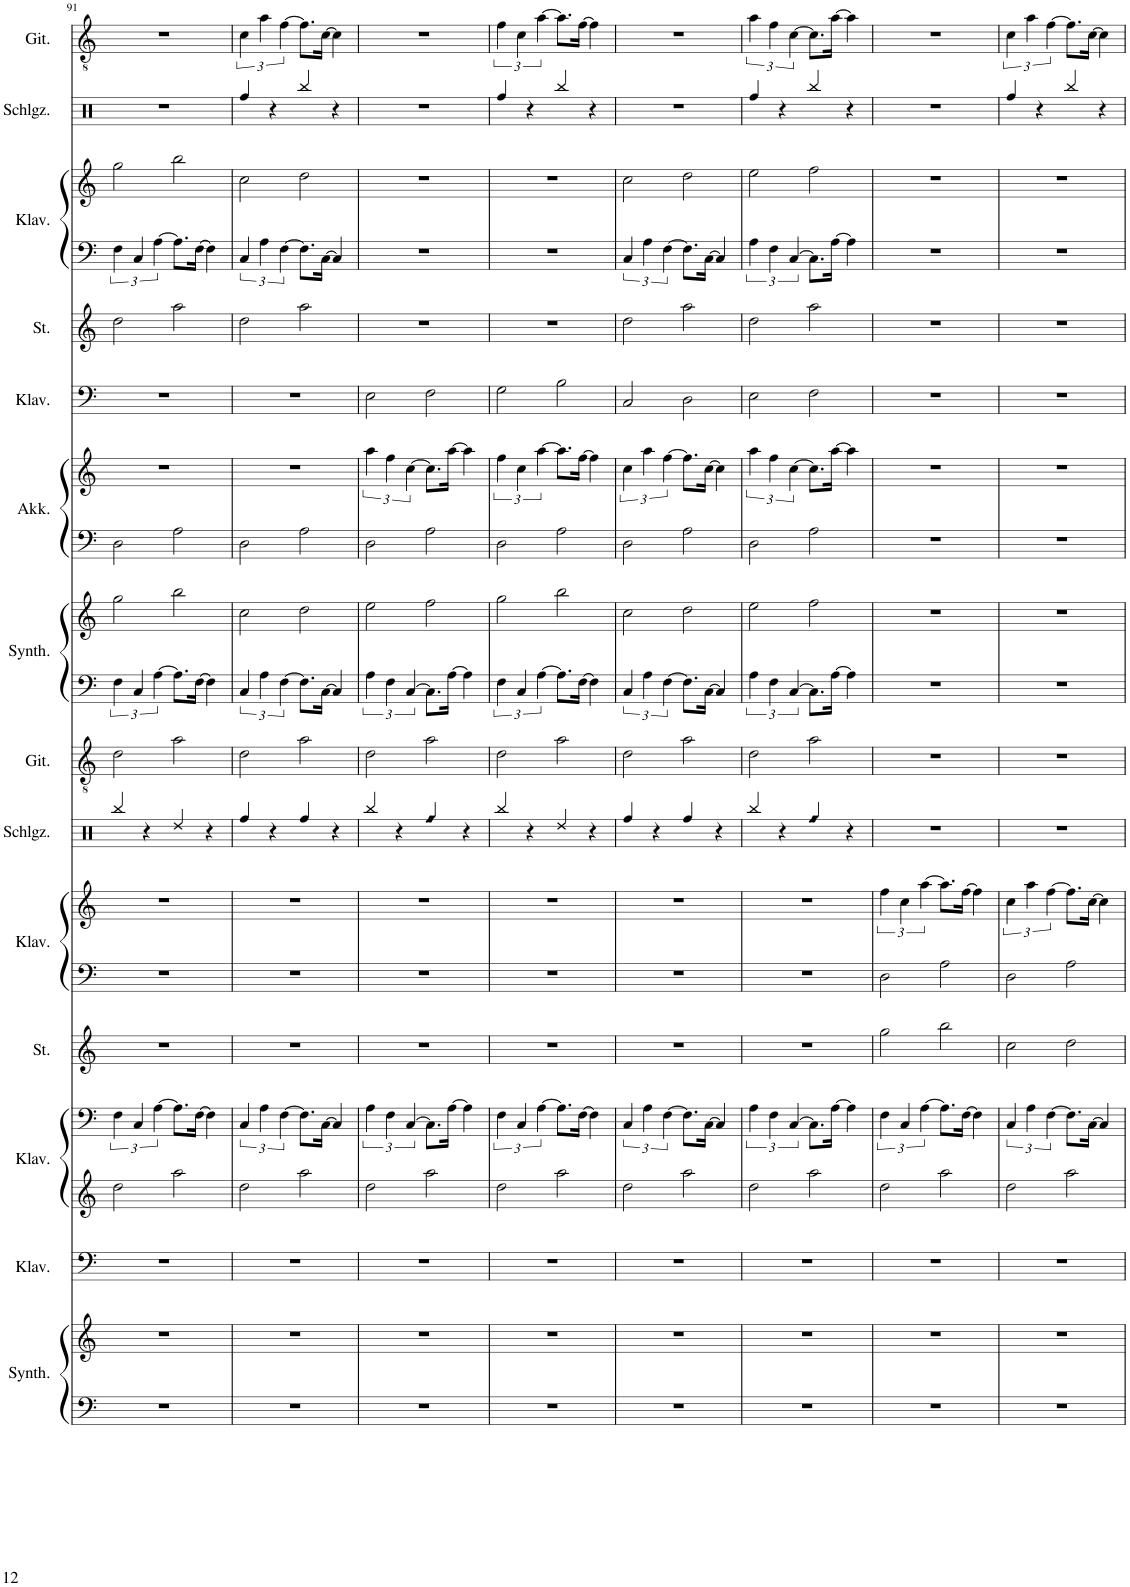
**kern	**kern	**kern	**kern	**kern	**kern	**kern	**kern	**kern	**kern	**kern	**kern	**kern	**kern	**kern	**kern	**kern	**kern	**kern	**kern
*part14	*part14	*part13	*part12	*part12	*part11	*part10	*part10	*part9	*part8	*part7	*part7	*part6	*part6	*part5	*part4	*part3	*part3	*part2	*part1
*staff20	*staff19	*staff18	*staff17	*staff16	*staff15	*staff14	*staff13	*staff12	*staff11	*staff10	*staff9	*staff8	*staff7	*staff6	*staff5	*staff4	*staff3	*staff2	*staff1
*I"Pad Synthesizer	*	*I"Klavier	*I"Klavier	*	*I"Streichinstrumente	*I"Klavier	*	*I"Schlagzeug	*I"Akustische Gitarre	*I"Pad Synthesizer	*	*I"Akkordeon	*	*I"Klavier	*I"Streichinstrumente	*I"Klavier	*	*I"Schlagzeug	*I"Akustische Gitarre
*I'Synth.	*	*I'Klav.	*I'Klav.	*	*I'St.	*I'Klav.	*	*I'Schlgz.	*I'Git.	*I'Synth.	*	*I'Akk.	*	*I'Klav.	*I'St.	*I'Klav.	*	*I'Schlgz.	*I'Git.
!!LO:PB:g=z
*clefF4	*clefG2	*clefF4	*clefG2	*clefF4	*clefG2	*clefF4	*clefG2	*clefX	*clefGv2	*clefF4	*clefG2	*clefF4	*clefG2	*clefF4	*clefG2	*clefF4	*clefG2	*clefX	*clefGv2
*k[]	*k[]	*k[]	*k[]	*k[]	*k[]	*k[]	*k[]	*k[]	*k[]	*k[]	*k[]	*k[]	*k[]	*k[]	*k[]	*k[]	*k[]	*k[]	*k[]
*M4/4	*M4/4	*M4/4	*M4/4	*M4/4	*M4/4	*M4/4	*M4/4	*M4/4	*M4/4	*M4/4	*M4/4	*M4/4	*M4/4	*M4/4	*M4/4	*M4/4	*M4/4	*M4/4	*M4/4
=91	=91	=91	=91	=91	=91	=91	=91	=91	=91	=91	=91	=91	=91	=91	=91	=91	=91	=91	=91
1r	1r	1r	2dd\	6F\	1r	1r	1r	4Rbb/	2d\	6F\	2gg\	2D\	1r	1r	2dd\	6F\	2gg\	1r	1r
.	.	.	.	6C/	.	.	.	.	.	6C/	.	.	.	.	.	6C/	.	.	.
.	.	.	.	.	.	.	.	4r	.	.	.	.	.	.	.	.	.	.	.
.	.	.	.	[6A\	.	.	.	.	.	[6A\	.	.	.	.	.	[6A\	.	.	.
.	.	.	2aa\	8.A\L]	.	.	.	4Rdd/	2a\	8.A\L]	2bb\	2A\	.	.	2aa\	8.A\L]	2bb\	.	.
.	.	.	.	[16F\Jk	.	.	.	.	.	[16F\Jk	.	.	.	.	.	[16F\Jk	.	.	.
.	.	.	.	4F\]	.	.	.	4r	.	4F\]	.	.	.	.	.	4F\]	.	.	.
=92	=92	=92	=92	=92	=92	=92	=92	=92	=92	=92	=92	=92	=92	=92	=92	=92	=92	=92	=92
1r	1r	1r	2dd\	6C/	1r	1r	1r	4Rff/	2d\	6C/	2cc\	2D\	1r	1r	2dd\	6C/	2cc\	4Rff/	6c\
.	.	.	.	6A\	.	.	.	.	.	6A\	.	.	.	.	.	6A\	.	.	6a\
.	.	.	.	.	.	.	.	4r	.	.	.	.	.	.	.	.	.	4r	.
.	.	.	.	[6F\	.	.	.	.	.	[6F\	.	.	.	.	.	[6F\	.	.	[6f\
.	.	.	2aa\	8.F\L]	.	.	.	4Rff/	2a\	8.F\L]	2dd\	2A\	.	.	2aa\	8.F\L]	2dd\	4Rbb/	8.f\L]
.	.	.	.	[16C\Jk	.	.	.	.	.	[16C\Jk	.	.	.	.	.	[16C\Jk	.	.	[16c\Jk
.	.	.	.	4C/]	.	.	.	4r	.	4C/]	.	.	.	.	.	4C/]	.	4r	4c\]
=93	=93	=93	=93	=93	=93	=93	=93	=93	=93	=93	=93	=93	=93	=93	=93	=93	=93	=93	=93
1r	1r	1r	2dd\	6A\	1r	1r	1r	4Rbb/	2d\	6A\	2ee\	2D\	6aa\	2E\	1r	1r	1r	1r	1r
.	.	.	.	6F\	.	.	.	.	.	6F\	.	.	6ff\	.	.	.	.	.	.
.	.	.	.	.	.	.	.	4r	.	.	.	.	.	.	.	.	.	.	.
.	.	.	.	[6C/	.	.	.	.	.	[6C/	.	.	[6cc\	.	.	.	.	.	.
!	!	!	!	!	!	!	!	!LO:N:head=diamond	!	!	!	!	!	!	!	!	!	!	!
.	.	.	2aa\	8.C\L]	.	.	.	4Rff/	2a\	8.C\L]	2ff\	2A\	8.cc\L]	2F\	.	.	.	.	.
.	.	.	.	[16A\Jk	.	.	.	.	.	[16A\Jk	.	.	[16aa\Jk	.	.	.	.	.	.
.	.	.	.	4A\]	.	.	.	4r	.	4A\]	.	.	4aa\]	.	.	.	.	.	.
=94	=94	=94	=94	=94	=94	=94	=94	=94	=94	=94	=94	=94	=94	=94	=94	=94	=94	=94	=94
1r	1r	1r	2dd\	6F\	1r	1r	1r	4Rbb/	2d\	6F\	2gg\	2D\	6ff\	2G\	1r	1r	1r	4Rff/	6f\
.	.	.	.	6C/	.	.	.	.	.	6C/	.	.	6cc\	.	.	.	.	.	6c\
.	.	.	.	.	.	.	.	4r	.	.	.	.	.	.	.	.	.	4r	.
.	.	.	.	[6A\	.	.	.	.	.	[6A\	.	.	[6aa\	.	.	.	.	.	[6a\
.	.	.	2aa\	8.A\L]	.	.	.	4Rdd/	2a\	8.A\L]	2bb\	2A\	8.aa\L]	2B\	.	.	.	4Rbb/	8.a\L]
.	.	.	.	[16F\Jk	.	.	.	.	.	[16F\Jk	.	.	[16ff\Jk	.	.	.	.	.	[16f\Jk
.	.	.	.	4F\]	.	.	.	4r	.	4F\]	.	.	4ff\]	.	.	.	.	4r	4f\]
=95	=95	=95	=95	=95	=95	=95	=95	=95	=95	=95	=95	=95	=95	=95	=95	=95	=95	=95	=95
1r	1r	1r	2dd\	6C/	1r	1r	1r	4Rff/	2d\	6C/	2cc\	2D\	6cc\	2C/	2dd\	6C/	2cc\	1r	1r
.	.	.	.	6A\	.	.	.	.	.	6A\	.	.	6aa\	.	.	6A\	.	.	.
.	.	.	.	.	.	.	.	4r	.	.	.	.	.	.	.	.	.	.	.
.	.	.	.	[6F\	.	.	.	.	.	[6F\	.	.	[6ff\	.	.	[6F\	.	.	.
.	.	.	2aa\	8.F\L]	.	.	.	4Rff/	2a\	8.F\L]	2dd\	2A\	8.ff\L]	2D\	2aa\	8.F\L]	2dd\	.	.
.	.	.	.	[16C\Jk	.	.	.	.	.	[16C\Jk	.	.	[16cc\Jk	.	.	[16C\Jk	.	.	.
.	.	.	.	4C/]	.	.	.	4r	.	4C/]	.	.	4cc\]	.	.	4C/]	.	.	.
=96	=96	=96	=96	=96	=96	=96	=96	=96	=96	=96	=96	=96	=96	=96	=96	=96	=96	=96	=96
1r	1r	1r	2dd\	6A\	1r	1r	1r	4Rbb/	2d\	6A\	2ee\	2D\	6aa\	2E\	2dd\	6A\	2ee\	4Rff/	6a\
.	.	.	.	6F\	.	.	.	.	.	6F\	.	.	6ff\	.	.	6F\	.	.	6f\
.	.	.	.	.	.	.	.	4r	.	.	.	.	.	.	.	.	.	4r	.
.	.	.	.	[6C/	.	.	.	.	.	[6C/	.	.	[6cc\	.	.	[6C/	.	.	[6c\
!	!	!	!	!	!	!	!	!LO:N:head=diamond	!	!	!	!	!	!	!	!	!	!	!
.	.	.	2aa\	8.C\L]	.	.	.	4Rff/	2a\	8.C\L]	2ff\	2A\	8.cc\L]	2F\	2aa\	8.C\L]	2ff\	4Rbb/	8.c\L]
.	.	.	.	[16A\Jk	.	.	.	.	.	[16A\Jk	.	.	[16aa\Jk	.	.	[16A\Jk	.	.	[16a\Jk
.	.	.	.	4A\]	.	.	.	4r	.	4A\]	.	.	4aa\]	.	.	4A\]	.	4r	4a\]
=97	=97	=97	=97	=97	=97	=97	=97	=97	=97	=97	=97	=97	=97	=97	=97	=97	=97	=97	=97
1r	1r	1r	2dd\	6F\	2gg\	2D\	6ff\	1r	1r	1r	1r	1r	1r	1r	1r	1r	1r	1r	1r
.	.	.	.	6C/	.	.	6cc\	.	.	.	.	.	.	.	.	.	.	.	.
.	.	.	.	[6A\	.	.	[6aa\	.	.	.	.	.	.	.	.	.	.	.	.
.	.	.	2aa\	8.A\L]	2bb\	2A\	8.aa\L]	.	.	.	.	.	.	.	.	.	.	.	.
.	.	.	.	[16F\Jk	.	.	[16ff\Jk	.	.	.	.	.	.	.	.	.	.	.	.
.	.	.	.	4F\]	.	.	4ff\]	.	.	.	.	.	.	.	.	.	.	.	.
=98	=98	=98	=98	=98	=98	=98	=98	=98	=98	=98	=98	=98	=98	=98	=98	=98	=98	=98	=98
1r	1r	1r	2dd\	6C/	2cc\	2D\	6cc\	1r	1r	1r	1r	1r	1r	1r	1r	1r	1r	4Rff/	6c\
.	.	.	.	6A\	.	.	6aa\	.	.	.	.	.	.	.	.	.	.	.	6a\
.	.	.	.	.	.	.	.	.	.	.	.	.	.	.	.	.	.	4r	.
.	.	.	.	[6F\	.	.	[6ff\	.	.	.	.	.	.	.	.	.	.	.	[6f\
.	.	.	2aa\	8.F\L]	2dd\	2A\	8.ff\L]	.	.	.	.	.	.	.	.	.	.	4Rbb/	8.f\L]
.	.	.	.	[16C\Jk	.	.	[16cc\Jk	.	.	.	.	.	.	.	.	.	.	.	[16c\Jk
.	.	.	.	4C/]	.	.	4cc\]	.	.	.	.	.	.	.	.	.	.	4r	4c\]
=	=	=	=	=	=	=	=	=	=	=	=	=	=	=	=	=	=	=	=
*-	*-	*-	*-	*-	*-	*-	*-	*-	*-	*-	*-	*-	*-	*-	*-	*-	*-	*-	*-
